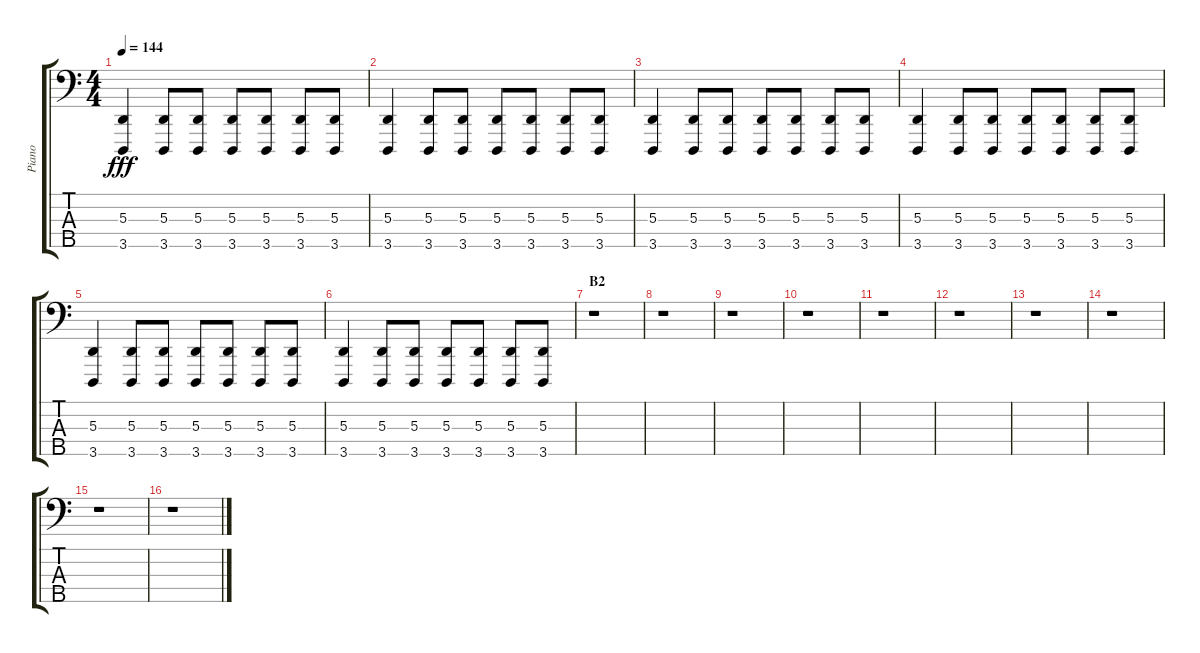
\track ("Piano" "Piano") {instrument acousticgrandpiano}
\staff {score tabs}
\tuning (G2 D2 A1 E1 B0) {hide}
\ts (4 4)
\tempo 144
\clef f4
\ks c
(5.3 3.5).4{dy fff} (5.3 3.5).8 (5.3 3.5).8 (5.3 3.5).8 (5.3 3.5).8 (5.3 3.5).8 (5.3 3.5).8 |
(5.3 3.5).4 (5.3 3.5).8 (5.3 3.5).8 (5.3 3.5).8 (5.3 3.5).8 (5.3 3.5).8 (5.3 3.5).8 |
(5.3 3.5).4 (5.3 3.5).8 (5.3 3.5).8 (5.3 3.5).8 (5.3 3.5).8 (5.3 3.5).8 (5.3 3.5).8 |
(5.3 3.5).4 (5.3 3.5).8 (5.3 3.5).8 (5.3 3.5).8 (5.3 3.5).8 (5.3 3.5).8 (5.3 3.5).8 |
(5.3 3.5).4 (5.3 3.5).8 (5.3 3.5).8 (5.3 3.5).8 (5.3 3.5).8 (5.3 3.5).8 (5.3 3.5).8 |
(5.3 3.5).4 (5.3 3.5).8 (5.3 3.5).8 (5.3 3.5).8 (5.3 3.5).8 (5.3 3.5).8 (5.3 3.5).8 |
\section ("" "B2")
r.1 |
r.1 |
r.1 |
r.1 |
r.1 |
r.1 |
r.1 |
r.1 |
r.1 |
r.1
